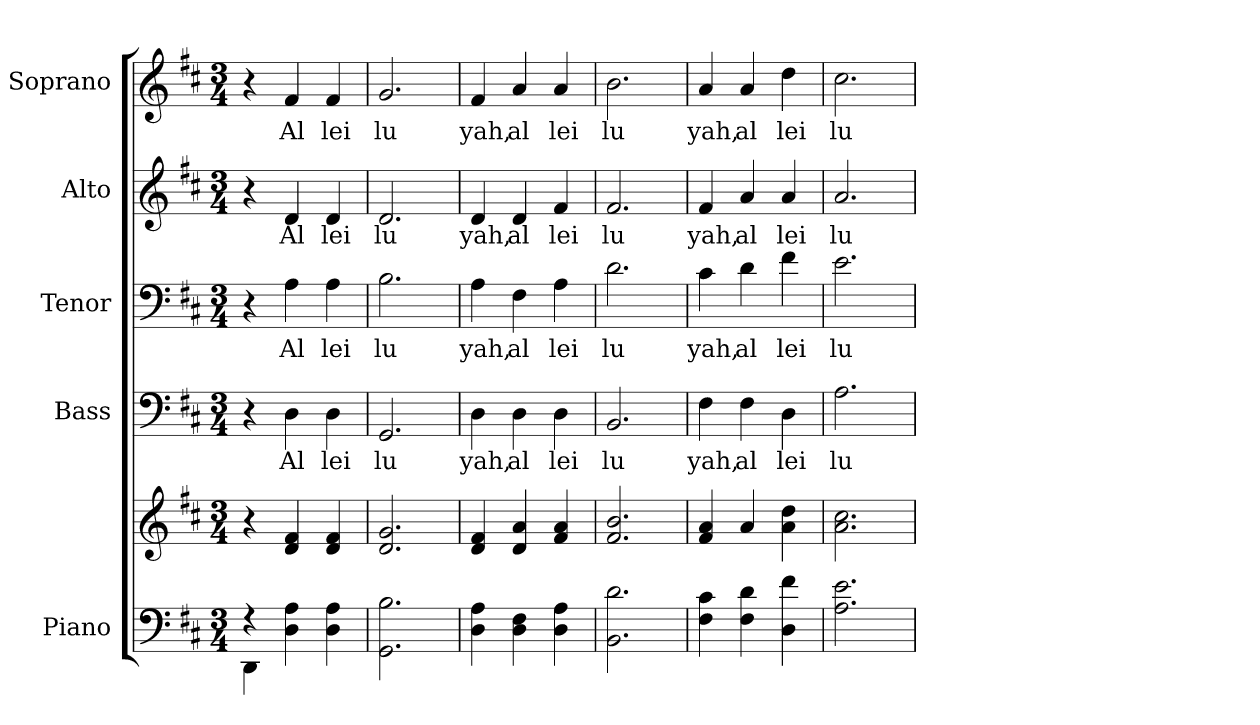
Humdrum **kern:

**kern	**kern	**kern	**text	**kern	**text	**kern	**text	**kern	**text
*part5	*part5	*part4	*part4	*part3	*part3	*part2	*part2	*part1	*part1
*staff6	*staff5	*staff4	*staff4	*staff3	*staff3	*staff2	*staff2	*staff1	*staff1
*I"Piano	*	*I"Bass	*	*I"Tenor	*	*I"Alto	*	*I"Soprano	*
*I'Pno.	*	*I'B.	*	*I'T.	*	*I'A.	*	*I'S.	*
!!LO:PB:g=z
*clefF4	*clefG2	*clefF4	*	*clefF4	*	*clefG2	*	*clefG2	*
*k[f#c#]	*k[f#c#]	*k[f#c#]	*	*k[f#c#]	*	*k[f#c#]	*	*k[f#c#]	*
*D:	*D:	*D:	*	*D:	*	*D:	*	*D:	*
*M3/4	*M3/4	*M3/4	*	*M3/4	*	*M3/4	*	*M3/4	*
*MM150	*MM150	*MM150	*	*MM150	*	*MM150	*	*MM150	*
=1	=1	=1	=1	=1	=1	=1	=1	=1	=1
*^	*	*	*	*	*	*	*	*	*
4r	4DDi\	4r	4r	.	4r	.	4r	.	4r	.
!	!	!	!	!LO:LY:b:color=#000000	!	!	!	!	!	!
!	!	!	!	!	!	!LO:LY:b:color=#000000	!	!	!	!
!	!	!	!	!	!	!	!	!LO:LY:b:color=#000000	!	!
!	!	!	!	!	!	!	!	!	!	!LO:LY:b:color=#000000
4Di\ 4Ai	4ryy	4di/ 4f#i	4Di\	Al	4Ai\	Al	4di/	Al	4f#i/	Al
!	!	!	!	!LO:LY:b:color=#000000	!	!	!	!	!	!
!	!	!	!	!	!	!LO:LY:b:color=#000000	!	!	!	!
!	!	!	!	!	!	!	!	!LO:LY:b:color=#000000	!	!
!	!	!	!	!	!	!	!	!	!	!LO:LY:b:color=#000000
4Di\ 4Ai	4ryy	4di/ 4f#i	4Di\	lei	4Ai\	lei	4di/	lei	4f#i/	lei
*v	*v	*	*	*	*	*	*	*	*	*
=2	=2	=2	=2	=2	=2	=2	=2	=2	=2
*^	*	*	*	*	*	*	*	*	*
!	!	!	!	!LO:LY:b:color=#000000	!	!	!	!	!	!
*v	*v	*	*	*	*	*	*	*	*	*
*^	*	*	*	*	*	*	*	*	*
!	!	!	!	!	!	!LO:LY:b:color=#000000	!	!	!	!
*v	*v	*	*	*	*	*	*	*	*	*
*^	*	*	*	*	*	*	*	*	*
!	!	!	!	!	!	!	!	!LO:LY:b:color=#000000	!	!
*v	*v	*	*	*	*	*	*	*	*	*
*^	*	*	*	*	*	*	*	*	*
!	!	!	!	!	!	!	!	!	!	!LO:LY:b:color=#000000
*v	*v	*	*	*	*	*	*	*	*	*
2.GGi\ 2.Bi	2.di/ 2.gi	2.GGi/	lu	2.Bi\	lu	2.di/	lu	2.gi/	lu
=3	=3	=3	=3	=3	=3	=3	=3	=3	=3
!	!	!	!LO:LY:b:color=#000000	!	!	!	!	!	!
!	!	!	!	!	!LO:LY:b:color=#000000	!	!	!	!
!	!	!	!	!	!	!	!LO:LY:b:color=#000000	!	!
!	!	!	!	!	!	!	!	!	!LO:LY:b:color=#000000
4Di\ 4Ai	4di/ 4f#i	4Di\	yah,	4Ai\	yah,	4di/	yah,	4f#i/	yah,
!	!	!	!LO:LY:b:color=#000000	!	!	!	!	!	!
!	!	!	!	!	!LO:LY:b:color=#000000	!	!	!	!
!	!	!	!	!	!	!	!LO:LY:b:color=#000000	!	!
!	!	!	!	!	!	!	!	!	!LO:LY:b:color=#000000
4Di\ 4F#i	4di/ 4ai	4Di\	al	4F#i\	al	4di/	al	4ai/	al
!	!	!	!LO:LY:b:color=#000000	!	!	!	!	!	!
!	!	!	!	!	!LO:LY:b:color=#000000	!	!	!	!
!	!	!	!	!	!	!	!LO:LY:b:color=#000000	!	!
!	!	!	!	!	!	!	!	!	!LO:LY:b:color=#000000
4Di\ 4Ai	4f#i/ 4ai	4Di\	lei	4Ai\	lei	4f#i/	lei	4ai/	lei
=4	=4	=4	=4	=4	=4	=4	=4	=4	=4
!	!	!	!LO:LY:b:color=#000000	!	!	!	!	!	!
!	!	!	!	!	!LO:LY:b:color=#000000	!	!	!	!
!	!	!	!	!	!	!	!LO:LY:b:color=#000000	!	!
!	!	!	!	!	!	!	!	!	!LO:LY:b:color=#000000
2.BBi\ 2.di	2.f#i/ 2.bi	2.BBi/	lu	2.di\	lu	2.f#i/	lu	2.bi\	lu
!!LO:PB:g=z
=5	=5	=5	=5	=5	=5	=5	=5	=5	=5
!	!	!	!LO:LY:b:color=#000000	!	!	!	!	!	!
!	!	!	!	!	!LO:LY:b:color=#000000	!	!	!	!
!	!	!	!	!	!	!	!LO:LY:b:color=#000000	!	!
!	!	!	!	!	!	!	!	!	!LO:LY:b:color=#000000
4F#i\ 4c#i	4f#i/ 4ai	4F#i\	yah,	4c#i\	yah,	4f#i/	yah,	4ai/	yah,
!	!	!	!LO:LY:b:color=#000000	!	!	!	!	!	!
!	!	!	!	!	!LO:LY:b:color=#000000	!	!	!	!
!	!	!	!	!	!	!	!LO:LY:b:color=#000000	!	!
!	!	!	!	!	!	!	!	!	!LO:LY:b:color=#000000
4F#i\ 4di	4ai/	4F#i\	al	4di\	al	4ai/	al	4ai/	al
!	!	!	!LO:LY:b:color=#000000	!	!	!	!	!	!
!	!	!	!	!	!LO:LY:b:color=#000000	!	!	!	!
!	!	!	!	!	!	!	!LO:LY:b:color=#000000	!	!
!	!	!	!	!	!	!	!	!	!LO:LY:b:color=#000000
4Di\ 4f#i	4ai\ 4ddi	4Di\	lei	4f#i\	lei	4ai/	lei	4ddi\	lei
=6	=6	=6	=6	=6	=6	=6	=6	=6	=6
!	!	!	!LO:LY:b:color=#000000	!	!	!	!	!	!
!	!	!	!	!	!LO:LY:b:color=#000000	!	!	!	!
!	!	!	!	!	!	!	!LO:LY:b:color=#000000	!	!
!	!	!	!	!	!	!	!	!	!LO:LY:b:color=#000000
2.Ai\ 2.ei	2.ai\ 2.cc#i	2.Ai\	lu	2.ei\	lu	2.ai/	lu	2.cc#i\	lu
=	=	=	=	=	=	=	=	=	=
*-	*-	*-	*-	*-	*-	*-	*-	*-	*-
